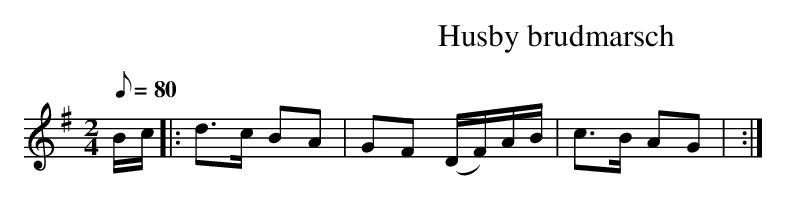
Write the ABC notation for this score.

X:1
T: Husby brudmarsch
M: 2/4
L: 1/8
Q: 80
K: G
B/c/ |: d>c BA | GF (D/F/)A/B/ | c>B AG |  :|
